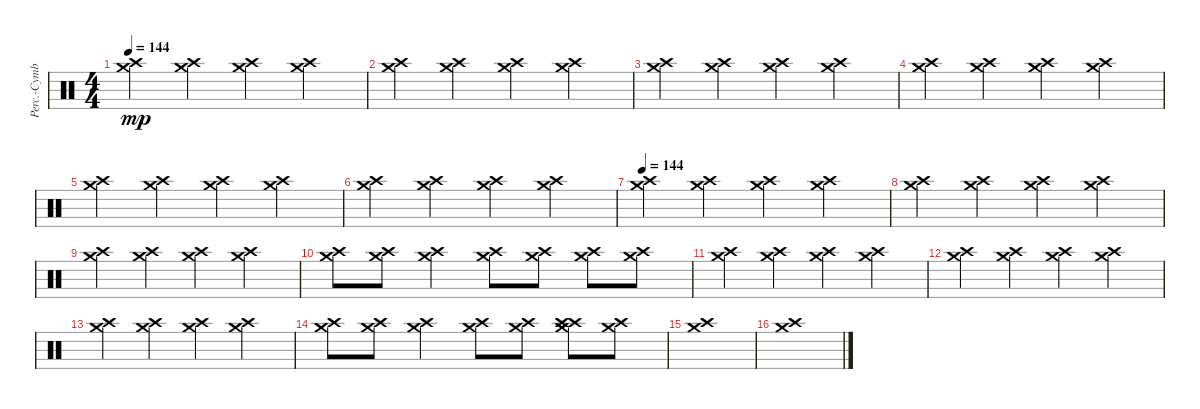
\track ("Perc.-Cymbals" "Perc.-Cymb") {instrument percussion}
\staff {score}
\articulation defaults
\ts (4 4)
\tempo 144
\clef neutral
\ks c
("Crash high (hit)" "Crash medium (hit)").4{dy mp} ("Crash high (hit)" "Crash medium (hit)").4 ("Crash high (hit)" "Crash medium (hit)").4 ("Crash high (hit)" "Crash medium (hit)").4 |
("Crash high (hit)" "Crash medium (hit)").4 ("Crash high (hit)" "Crash medium (hit)").4 ("Crash high (hit)" "Crash medium (hit)").4 ("Crash high (hit)" "Crash medium (hit)").4 |
("Crash high (hit)" "Crash medium (hit)").4 ("Crash high (hit)" "Crash medium (hit)").4 ("Crash high (hit)" "Crash medium (hit)").4 ("Crash high (hit)" "Crash medium (hit)").4 |
("Crash high (hit)" "Crash medium (hit)").4 ("Crash high (hit)" "Crash medium (hit)").4 ("Crash high (hit)" "Crash medium (hit)").4 ("Crash high (hit)" "Crash medium (hit)").4 |
("Crash high (hit)" "Crash medium (hit)").4 ("Crash high (hit)" "Crash medium (hit)").4 ("Crash high (hit)" "Crash medium (hit)").4 ("Crash high (hit)" "Crash medium (hit)").4 |
("Crash high (hit)" "Crash medium (hit)").4 ("Crash high (hit)" "Crash medium (hit)").4 ("Crash high (hit)" "Crash medium (hit)").4 ("Crash high (hit)" "Crash medium (hit)").4 |
\tempo 144
("Crash high (hit)" "Crash medium (hit)").4 ("Crash high (hit)" "Crash medium (hit)").4 ("Crash high (hit)" "Crash medium (hit)").4 ("Crash high (hit)" "Crash medium (hit)").4 |
("Crash high (hit)" "Crash medium (hit)").4 ("Crash high (hit)" "Crash medium (hit)").4 ("Crash high (hit)" "Crash medium (hit)").4 ("Crash high (hit)" "Crash medium (hit)").4 |
("Crash high (hit)" "Crash medium (hit)").4 ("Crash high (hit)" "Crash medium (hit)").4 ("Crash high (hit)" "Crash medium (hit)").4 ("Crash high (hit)" "Crash medium (hit)").4 |
("Crash high (hit)" "Crash medium (hit)").8 ("Crash high (hit)" "Crash medium (hit)").8 ("Crash high (hit)" "Crash medium (hit)").4 ("Crash high (hit)" "Crash medium (hit)").8 ("Crash high (hit)" "Crash medium (hit)").8 ("Crash high (hit)" "Crash medium (hit)").8 ("Crash high (hit)" "Crash medium (hit)").8 |
("Crash high (hit)" "Crash medium (hit)").4 ("Crash high (hit)" "Crash medium (hit)").4 ("Crash high (hit)" "Crash medium (hit)").4 ("Crash high (hit)" "Crash medium (hit)").4 |
("Crash high (hit)" "Crash medium (hit)").4 ("Crash high (hit)" "Crash medium (hit)").4 ("Crash high (hit)" "Crash medium (hit)").4 ("Crash high (hit)" "Crash medium (hit)").4 |
("Crash high (hit)" "Crash medium (hit)").4 ("Crash high (hit)" "Crash medium (hit)").4 ("Crash high (hit)" "Crash medium (hit)").4 ("Crash high (hit)" "Crash medium (hit)").4 |
("Crash high (hit)" "Crash medium (hit)").8 ("Crash high (hit)" "Crash medium (hit)").8 ("Crash high (hit)" "Crash medium (hit)").4 ("Crash high (hit)" "Crash medium (hit)").8 ("Crash high (hit)" "Crash medium (hit)").8 ("Crash high (hit)" "Crash high (hit)" "Crash medium (hit)").8 ("Crash high (hit)" "Crash medium (hit)").8 |
("Crash high (hit)" "Crash medium (hit)").1 |
("Crash high (hit)" "Crash medium (hit)").1
